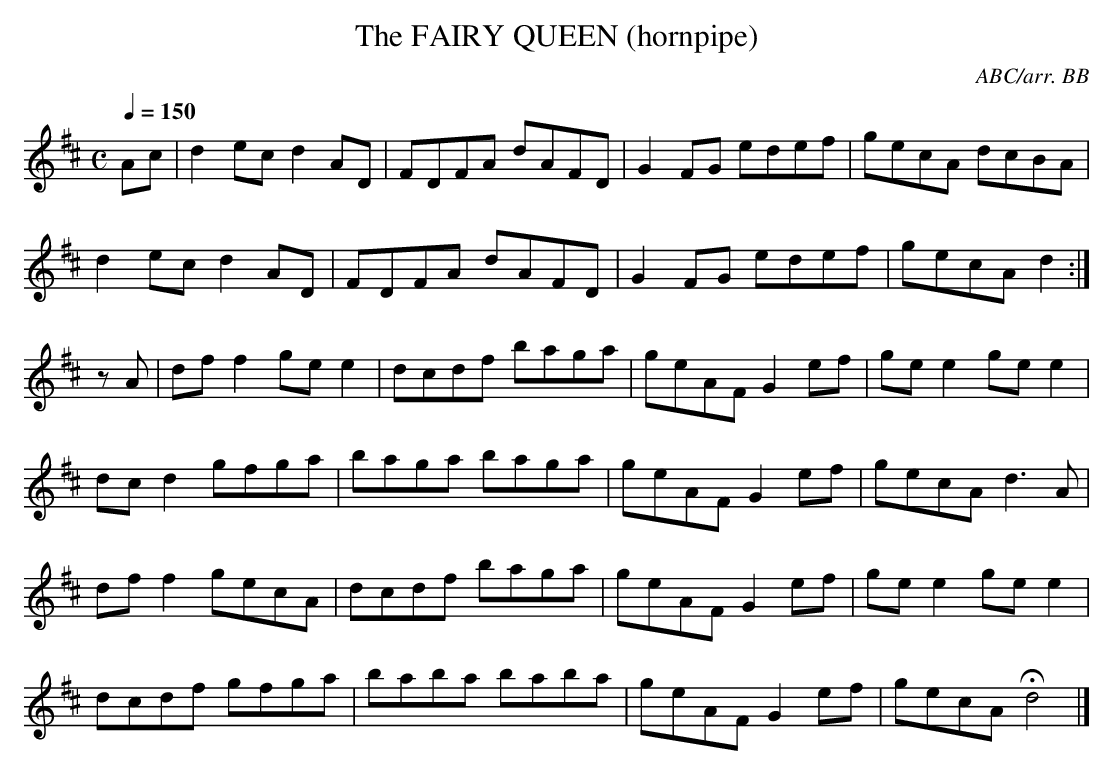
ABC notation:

X:1
T:FAIRY QUEEN (hornpipe), The
C:ABC/arr. BB
L:1/8
Q:1/4=150
M:C
K:D
Ac|d2ec d2AD|FDFA dAFD|G2FG edef|gecA dcBA|
d2ec d2AD|FDFA dAFD|G2FG edef|gecA d2:|
zA|dff2 gee2|dcdf baga|geAF G2ef|gee2 gee2|
dcd2 gfga|baga baga|geAF G2ef|gecA d3A|
dff2 gecA|dcdf baga|geAF G2ef|gee2 gee2|
dcdf gfga|baba baba|geAF G2ef|gecA Hd4 |]
